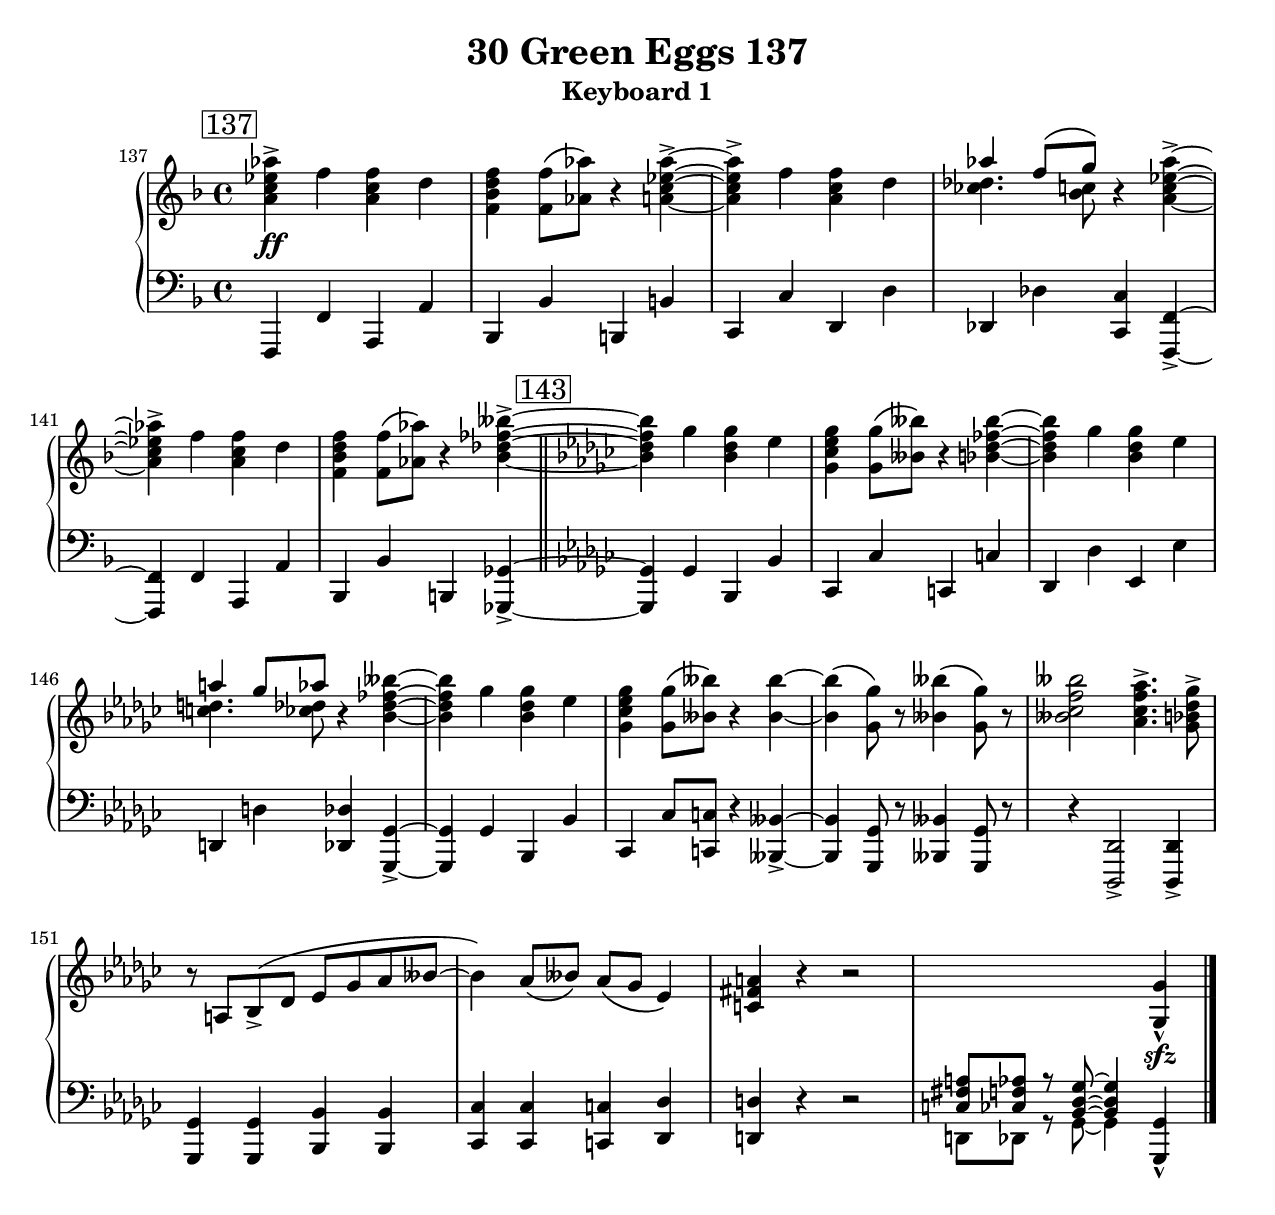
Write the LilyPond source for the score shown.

%{
    Comments
%}
\version "2.12.3"
\include "english.ly"

#(set-default-paper-size "letter" )
%% #(set-global-staff-size 14 )

\paper {
    ragged-last-bottom = ##t
    #(set-paper-size "letter" )
    system-system-spacing #'basic-distance = #16
}

\header {
    title = "30 Green Eggs 137"
    subtitle = "Keyboard 1"
}


upper = \relative c'' {
  \clef treble \key f \major
  \time 4/4

  \set Score.currentBarNumber = #137
  \mark \markup{ \box 137 }

  <a c ef af>4->\ff f' <a, c f> d |
  <f, bf d f> <f f'>8\( <af af'>\) r4 <a c ef af>~-> |
  <a c ef af>4-> f' <a, c f> d |
  << {af'4 f8\( g\)} \\ {<cf, df>4.  <bf c>8} >> r4  <a c ef af>~-> |
  <a c ef af>4-> f' <a, c f> d |
  <f, bf d f> <f f'>8\( <af af'>\) r4 <bf df ff bff>~-> \bar "||"
  \mark \markup{ \box 143 }
  \key gf \major
  <bf df ff bff>4 gf' <bf, df gf> ef |
  <gf, cf ef gf> <gf gf'>8\( <bff bff'>8\) r4 <bf df ff bff>4~ |
  <bf df ff bff>4 gf' <bf, df gf> ef |
  << { a4 gf8 af8 } \\ {<c, d>4. <cf df>8 } >> r4 <bf df ff bff>4~ |
  <bf df ff bff>4 gf' <bf, df gf> ef |
  <gf, cf ef gf> <gf gf'>8\( <bff bff'>8\) r4 <bff bff'>4~ |
  %% Page 419
  <bff bff'>4\( <gf gf'>8\) r8 <bff bff'>4\( <gf gf'>8\) r8 |
  <bff cf f bff>2 <af cf f af>4.-> <gf bf df gf>8-> |
  r8 a, bf->\( df ef gf af bff~ | bff4\) af8\( bff\) af\( gf ef4\) |
  <c fs a>4 r4 r2 | s2. <gf gf'>4-^\sfz \bar "|."
}

lower = \relative c,, {
  \clef bass \key f \major
  \time 4/4

  \set Score.currentBarNumber = #137
  \mark \markup{ \box 137 }
  f4 f' a, a' | bf, bf' b, b' | c, c' d, d' | df, df' <c, c'> <f, f'>~-> |
  <f f'> f' a, a' | bf, bf' b, <gf gf'>4~-> \bar "||"
  \mark \markup{ \box 143 }
  \key gf \major
  <gf gf'>4 gf' bf, bf' | cf, cf' c, c' | df, df' ef, ef' | 
  d, d' <df, df'> <gf, gf'>~-> | <gf gf'> gf' bf, bf' |
  cf, cf'8 <c, c'>8 r4 <bff bff'>4~-> |
  %% Page 419
  <bff bff'>4 <gf gf'>8 r8 <bff bff'>4 <gf gf'>8 r8 |
  r4 <df df'>2-> <df df'>4-> |
  <gf gf'> <gf gf'> <bf bf'> <bf bf'> |
  <cf cf'> <cf cf'> <c c'> <df df'> |
  <d d'>4 r4 r2 |
  << { <c' fs a>8 <cf f af> r8 <bf df gf>~ <bf df gf>4 }
    \\
    { d,8 df r8 gf~ gf4 }
  >>
  <gf, gf'>-^ \bar "|."
}



\score {
  <<
    \new PianoStaff <<
      \new Staff = "upper" \upper
      \new Staff = "lower" \lower
    >>
  >>
  \layout {
    \context { \RemoveEmptyStaffContext }
  }
}
